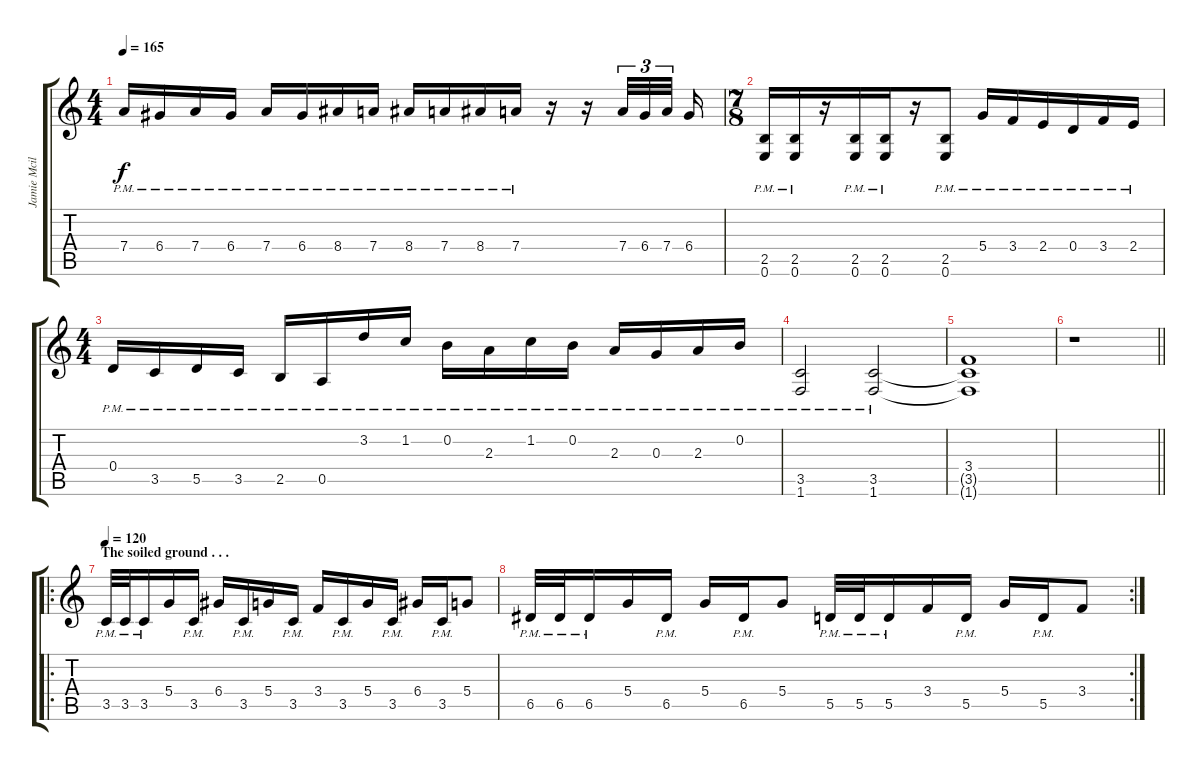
\track ("Jamie Mcilroy" "Jamie Mcil") {instrument distortionguitar}
\staff {score tabs}
\tuning (E4 B3 G3 D3 A2 E2) {hide}
\ts (4 4)
\tempo 165
\clef g2
\ks c
7.4{pm}.16{dy f} 6.4{pm}.16 7.4{pm}.16 6.4{pm}.16 7.4{pm}.16 6.4{pm}.16 8.4{pm}.16 7.4{pm}.16 8.4{pm}.16 7.4{pm}.16 8.4{pm}.16 7.4{pm}.16 r.16 r.16 7.4.32{tu (3 2)} 6.4.32{tu (3 2)} 7.4.32{tu (3 2) beam splitsecondary} 6.4.16 |
\ts (7 8)
(2.5{pm} 0.6{pm}).16 (2.5{pm} 0.6{pm}).16 r.16 (2.5{pm} 0.6{pm}).16 (2.5{pm} 0.6{pm}).16 r.16 (2.5{pm} 0.6{pm}).8 5.4{pm}.16 3.4{pm}.16 2.4{pm}.16 0.4{pm}.16 3.4{pm}.16 2.4{pm}.16 |
\ts (4 4)
0.4{pm}.16 3.5{pm}.16 5.5{pm}.16 3.5{pm}.16 2.5{pm}.16 0.5{pm}.16 3.2{pm}.16 1.2{pm}.16 0.2{pm}.16 2.3{pm}.16 1.2{pm}.16 0.2{pm}.16 2.3{pm}.16 0.3{pm}.16 2.3{pm}.16 0.2{pm}.16 |
(3.5{pm} 1.6{pm}).2 (3.5{pm} 1.6{pm}).2 |
(3.4 3.5{t} 1.6{t}).1 |
\barLineRight lightlight
r.1 |
\ro
\section ("" "The soiled ground . . .")
\tempo 120
3.5{pm}.32 3.5{pm}.32 3.5{pm}.16 5.4.16 3.5{pm}.16 6.4.16 3.5{pm}.16 5.4.16 3.5{pm}.16 3.4.16 3.5{pm}.16 5.4.16 3.5{pm}.16 6.4.16 3.5{pm}.16 5.4.8 |
\rc 2
6.5{pm}.32 6.5{pm}.32 6.5{pm}.16 5.4.16 6.5{pm}.16 5.4.16 6.5{pm}.16 5.4.8 5.5{pm}.32 5.5{pm}.32 5.5{pm}.16 3.4.16 5.5{pm}.16 5.4.16 5.5{pm}.16 3.4.8
